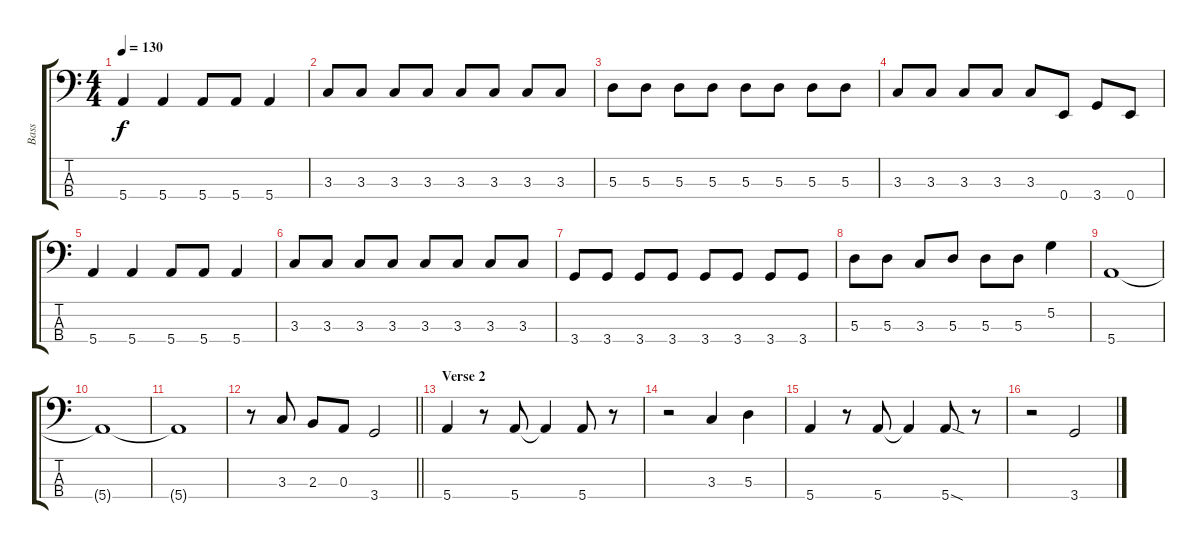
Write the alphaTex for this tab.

\track ("Bass" "Bass") {instrument electricbassfinger}
\staff {score tabs}
\tuning (G2 D2 A1 E1) {hide}
\ts (4 4)
\tempo 130
\clef f4
\ks c
5.4.4{dy f} 5.4.4 5.4.8 5.4.8 5.4.4 |
3.3.8 3.3.8 3.3.8 3.3.8 3.3.8 3.3.8 3.3.8 3.3.8 |
5.3.8 5.3.8 5.3.8 5.3.8 5.3.8 5.3.8 5.3.8 5.3.8 |
3.3.8 3.3.8 3.3.8 3.3.8 3.3.8 0.4.8 3.4.8 0.4.8 |
5.4.4 5.4.4 5.4.8 5.4.8 5.4.4 |
3.3.8 3.3.8 3.3.8 3.3.8 3.3.8 3.3.8 3.3.8 3.3.8 |
3.4.8 3.4.8 3.4.8 3.4.8 3.4.8 3.4.8 3.4.8 3.4.8 |
5.3.8 5.3.8 3.3.8 5.3.8 5.3.8 5.3.8 5.2.4 |
5.4.1 |
5.4{t}.1 |
5.4{t}.1 |
\barLineRight lightlight
r.8 3.3.8 2.3.8 0.3.8 3.4.2 |
\section ("" "Verse 2")
5.4.4 r.8 5.4.8 5.4{t}.4 5.4.8 r.8 |
r.2 3.3.4 5.3.4 |
5.4.4 r.8 5.4.8 5.4{t}.4 5.4{sod}.8 r.8 |
r.2 3.4.2
